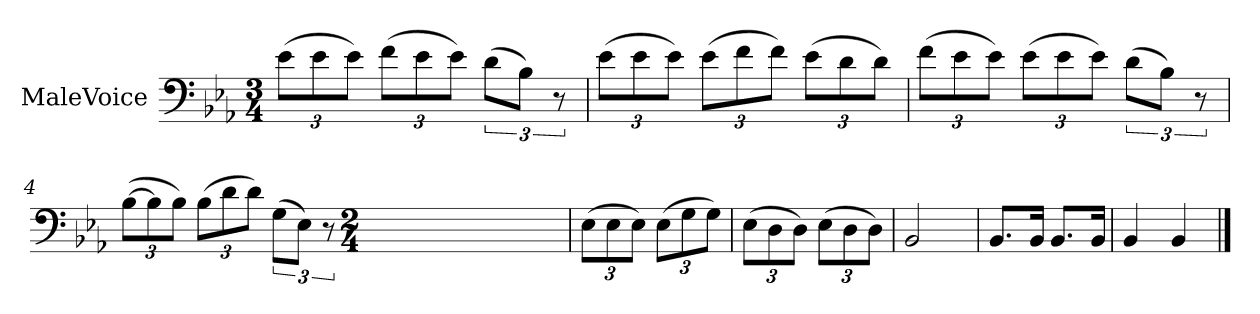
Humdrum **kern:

**kern
*part1
*staff1
*I"MaleVoice
*clefF4
*k[b-e-a-]
*M3/4
*MM56
=1
(12e-\L
12e-\
12e-\J)
(12f\L
12e-\
12e-\J)
(12d\L
12B-\J)
12r
=2
(12e-\L
12e-\
12e-\J)
(12e-\L
12f\
12f\J)
(12e-\L
12d\
12d\J)
=3
(12f\L
12e-\
12e-\J)
(12e-\L
12e-\
12e-\J)
(12d\L
12B-\J)
12r
=4
([12B-\L
12B-\]
12B-\J)
(12B-\L
12d\
12d\J)
(12G\L
12E-\J)
12r
*M2/4
=5
(12E-\L
12E-\
12E-\J)
(12E-\L
12G\
12G\J)
=6
(12E-\L
12D\
12D\J)
(12E-\L
12D\
12D\J)
=7
2BB-
=8
8.BB-/L
16BB-/Jk
8.BB-/L
16BB-/Jk
=9
4BB-
4BB-
==
*-
